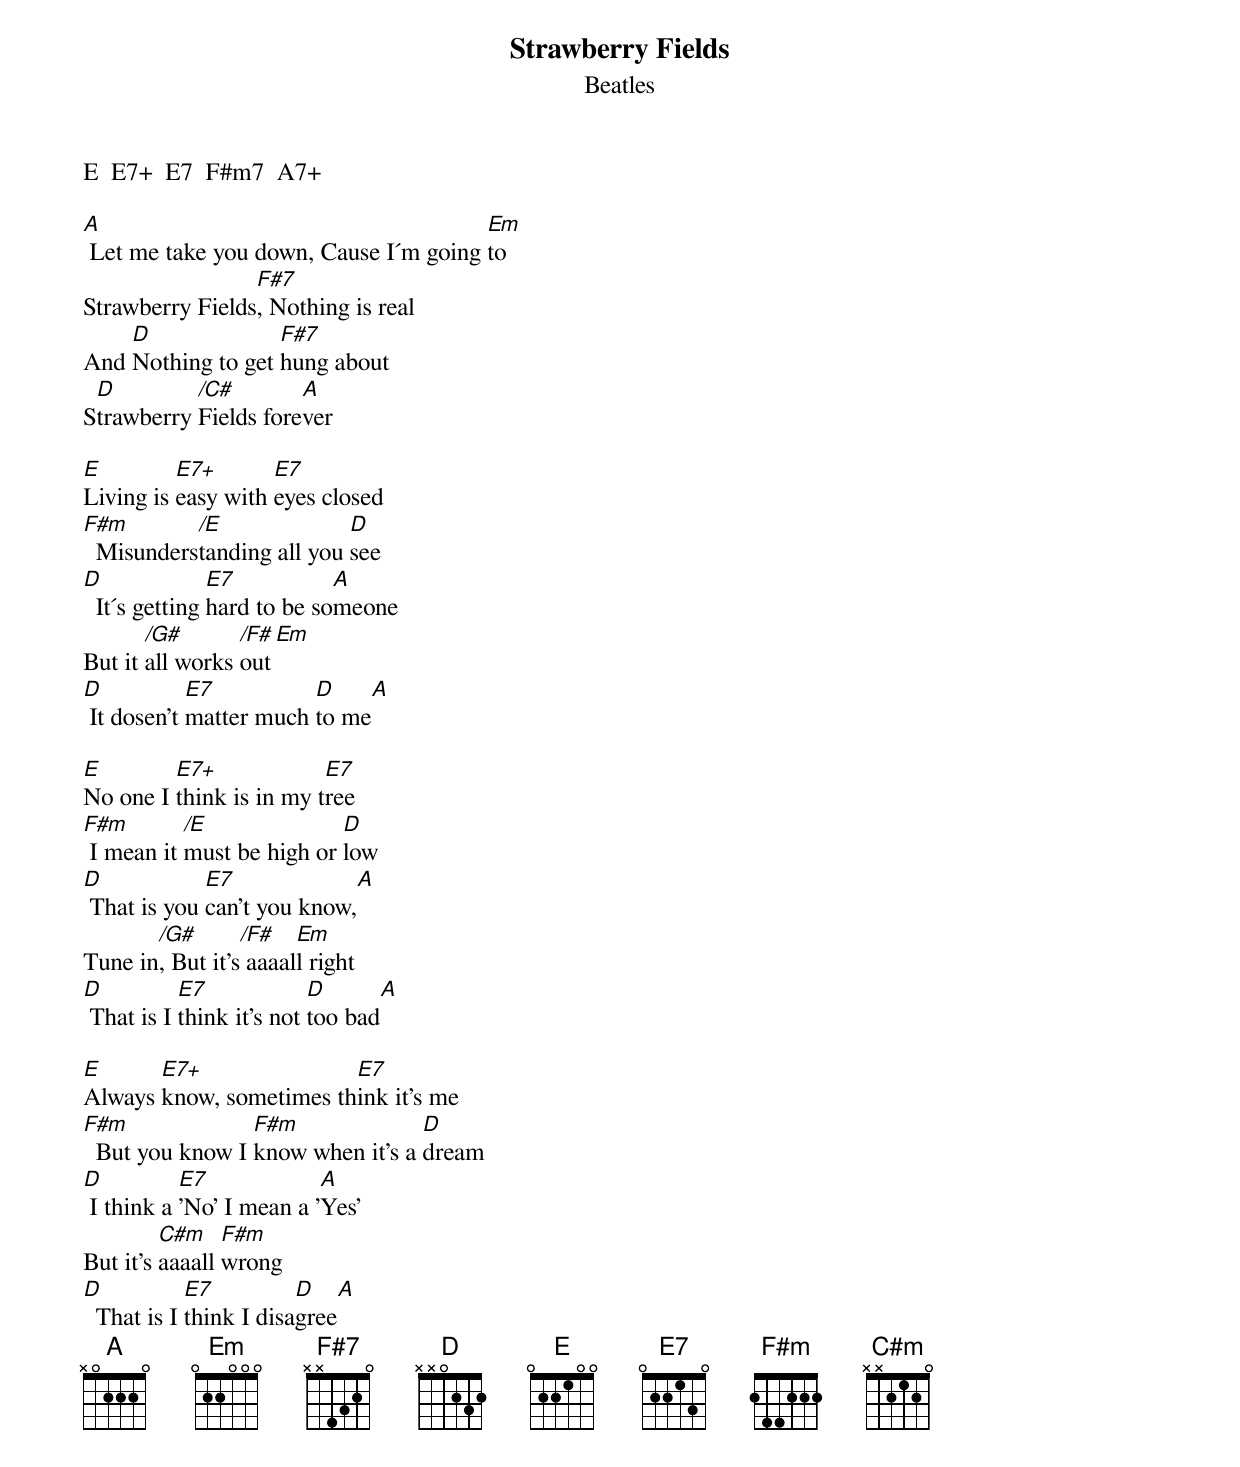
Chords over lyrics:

Strawberry Fields
Beatles

E  E7+  E7  F#m7  A7+

A                                      Em
 Let me take you down, Cause I´m going to
                 F#7
Strawberry Fields, Nothing is real
    D              F#7
And Nothing to get hung about
 D         /C#        A
Strawberry Fields forever

E         E7+       E7
Living is easy with eyes closed
F#m        /E              D
  Misunderstanding all you see
D              E7           A
  It´s getting hard to be someone
       /G#       /F#   Em
But it all works out
D           E7          D     A
 It dosen't matter much to me

E        E7+             E7
No one I think is in my tree
F#m        /E              D
 I mean it must be high or low
D            E7             A
 That is you can't you know,
       /G#       /F#   Em
Tune in, But it's aaaall right
D          E7             D       A
 That is I think it's not too bad

E      E7+               E7
Always know, sometimes think it's me
F#m              F#m              D
  But you know I know when it's a dream
D          E7             A
 I think a 'No' I mean a 'Yes'
         C#m    F#m
But it's aaaall wrong
D           E7          D    A
  That is I think I disagree
